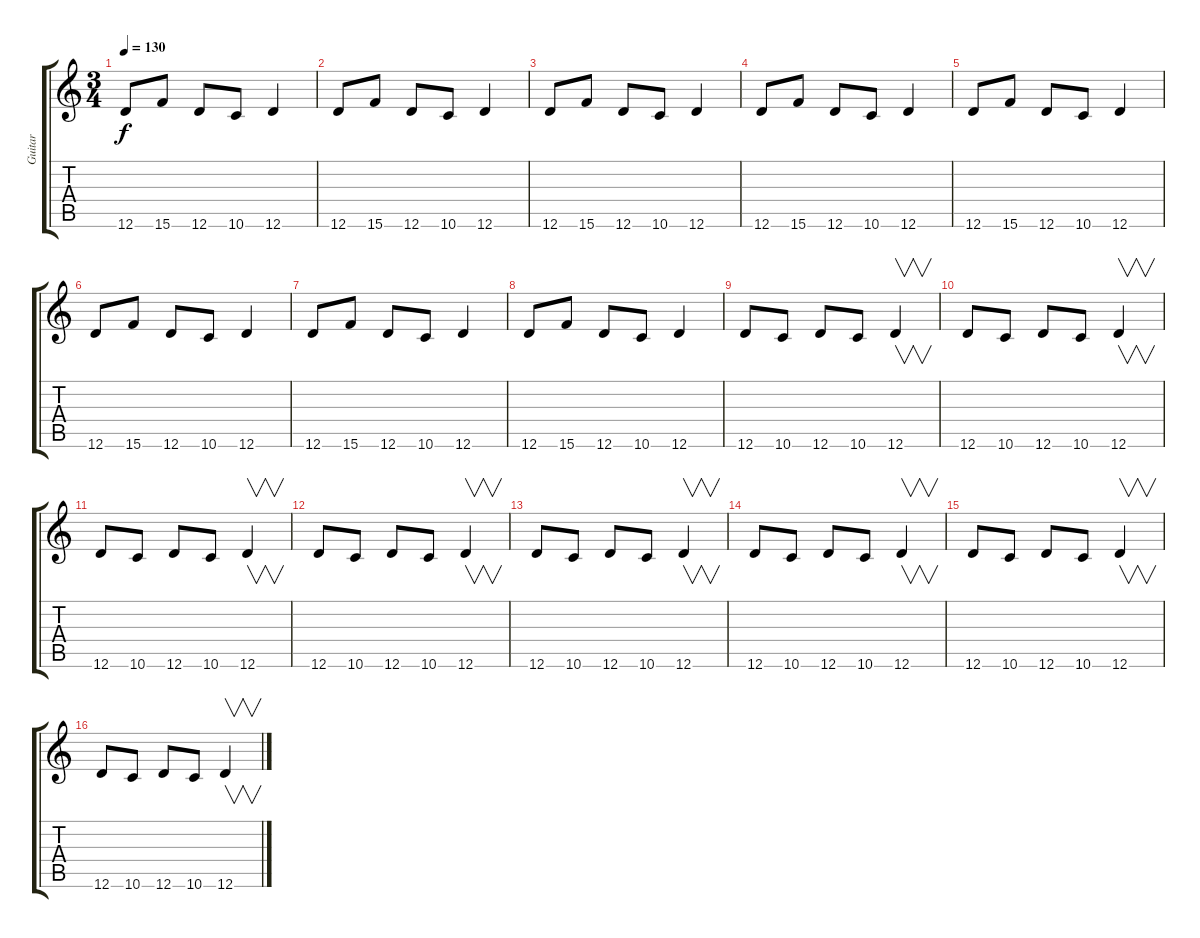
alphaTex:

\track ("Guitar" "Guitar") {instrument distortionguitar}
\staff {score tabs}
\tuning (E4 B3 G3 D3 A2 D2) {hide}
\ts (3 4)
\tempo 130
\clef g2
\ks c
12.6.8{dy f volume 9 instrument overdrivenguitar} 15.6.8 12.6.8 10.6.8 12.6.4 |
12.6.8{volume 9 instrument overdrivenguitar} 15.6.8 12.6.8 10.6.8 12.6.4 |
12.6.8{volume 9 instrument overdrivenguitar} 15.6.8 12.6.8 10.6.8 12.6.4 |
12.6.8{volume 9 instrument overdrivenguitar} 15.6.8 12.6.8 10.6.8 12.6.4 |
12.6.8{volume 9 instrument overdrivenguitar} 15.6.8 12.6.8 10.6.8 12.6.4 |
12.6.8{volume 9 instrument overdrivenguitar} 15.6.8 12.6.8 10.6.8 12.6.4 |
12.6.8{volume 9 instrument overdrivenguitar} 15.6.8 12.6.8 10.6.8 12.6.4 |
12.6.8{volume 9 instrument overdrivenguitar} 15.6.8 12.6.8 10.6.8 12.6.4 |
12.6.8{volume 13 instrument distortionguitar} 10.6.8 12.6.8 10.6.8 12.6.4{v} |
12.6.8{volume 13 instrument distortionguitar} 10.6.8 12.6.8 10.6.8 12.6.4{v} |
12.6.8{volume 13 instrument distortionguitar} 10.6.8 12.6.8 10.6.8 12.6.4{v} |
12.6.8{volume 13 instrument distortionguitar} 10.6.8 12.6.8 10.6.8 12.6.4{v} |
12.6.8{volume 13 instrument distortionguitar} 10.6.8 12.6.8 10.6.8 12.6.4{v} |
12.6.8{volume 13 instrument distortionguitar} 10.6.8 12.6.8 10.6.8 12.6.4{v} |
12.6.8{volume 13 instrument distortionguitar} 10.6.8 12.6.8 10.6.8 12.6.4{v} |
12.6.8{volume 13 instrument distortionguitar} 10.6.8 12.6.8 10.6.8 12.6.4{v}
